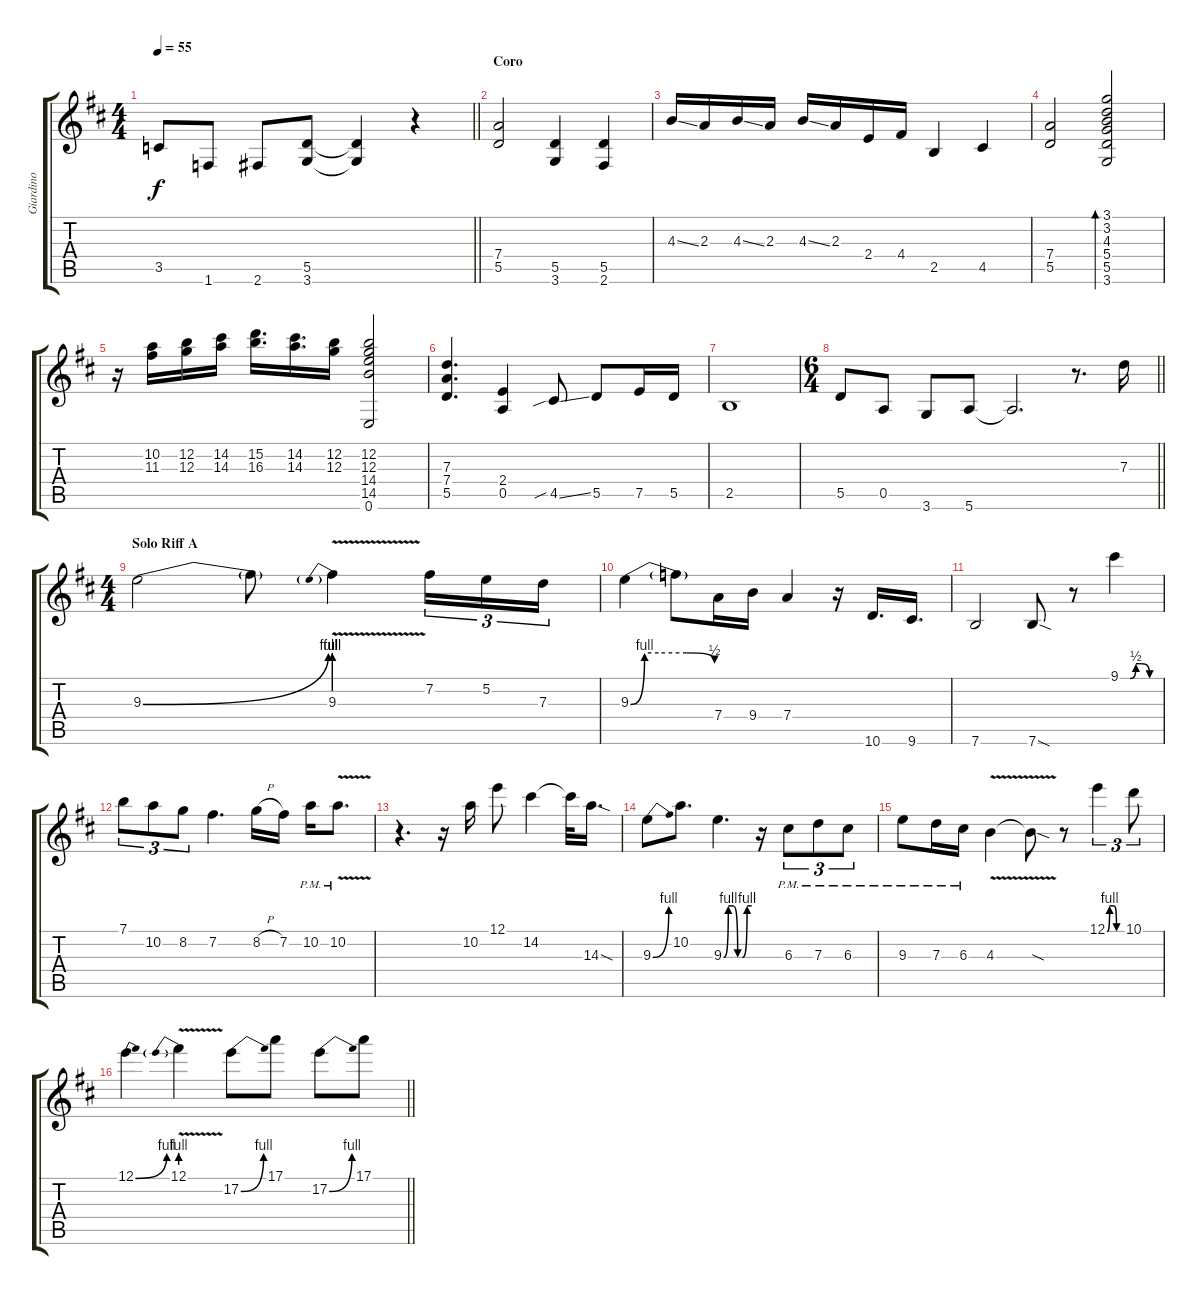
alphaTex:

\track ("Giardino" "Giardino") {instrument overdrivenguitar}
\staff {score tabs}
\tuning (E4 B3 G3 D3 A2 E2) {hide}
\ts (4 4)
\tempo 55
\clef g2
\barLineRight lightlight
\ks d
3.5.8{dy f} 1.6.8 2.6.8 (5.5 3.6).8 (5.5{t} 3.6{t}).4 r.4 |
\section ("" "Coro")
(7.4 5.5).2{volume 11} (5.5 3.6).4 (5.5 2.6).4 |
4.3{ss}.16 2.3.16 4.3{ss}.16 2.3.16 4.3{ss}.16 2.3.16 2.4.16 4.4.16 2.5.4 4.5.4 |
(7.4 5.5).2 (3.1 3.2 4.3 5.4 5.5 3.6).2{bd 120} |
r.16 (10.2 11.3).16 (12.2 12.3).16 (14.2 14.3).16 (15.2 16.3).16{d} (14.2 14.3).16{d} (12.2 12.3).16 (12.2 12.3 14.4 14.5 0.6).2 |
(7.3 7.4 5.5).4{d} (2.4 0.5).4 4.5{sib ss}.8 5.5.8 7.5.16 5.5.16 |
2.5.1 |
\ts (6 4)
\barLineRight lightlight
5.5.8 0.5.8 3.6.8 5.6.8 5.6{t}.2{d} r.8{d volume 13} 7.3.16 |
\ts (4 4)
\section ("" "Solo Riff A")
9.3{be (bend 0 0 60 4)}.2 9.3{t}.8 9.3{be (prebend 0 4 60 4) v}.4 7.2.16{tu (3 2)} 5.2.16{tu (3 2)} 7.3.16{tu (3 2)} |
9.3{be (custom 0 0 10 4 20 4 40 4 60 2)}.4 9.3{t}.8 7.4.16 9.4.16 7.4.4 r.16 10.6.16{d} 9.6.16{d} |
7.6.2 7.6{sod}.8 r.8 9.1{be (custom 0 0 15 0 24 2 30 2 33 2 45 0 60 0)}.4 |
7.1.8{tu (3 2)} 10.2.8{tu (3 2)} 8.2.8{tu (3 2)} 7.2.4{d} 8.2{h}.16 7.2.16 10.2{pm}.16 10.2{v pm}.8{d} |
r.4{d} r.16 10.2.16 12.1.8 14.2.4 14.2{t}.32 14.3{sod}.16{d} |
9.3{be (bend 0 0 60 4)}.8 10.2.8{d} 9.3{be (custom 0 0 10 4 20 4 30 0 40 0 50 4 60 4)}.4{d} r.16 6.3{pm}.8{tu (3 2)} 7.3{pm}.8{tu (3 2)} 6.3{pm}.8{tu (3 2)} |
9.3{pm}.8 7.3{pm}.16 6.3{pm}.16 4.3{v}.4 4.3{sod t}.8 r.8 12.1{be (custom 0 0 10 4 20 4 28 4 38 0 60 0)}.4{tu (3 2)} 10.1.8{tu (3 2)} |
\barLineRight lightlight
12.1{be (bend 0 0 60 4)}.4 12.1{be (prebend 0 4 60 4) v}.4 17.2{be (bend 0 0 60 4)}.8 17.1.8 17.2{be (bend 0 0 60 4)}.8 17.1.8
